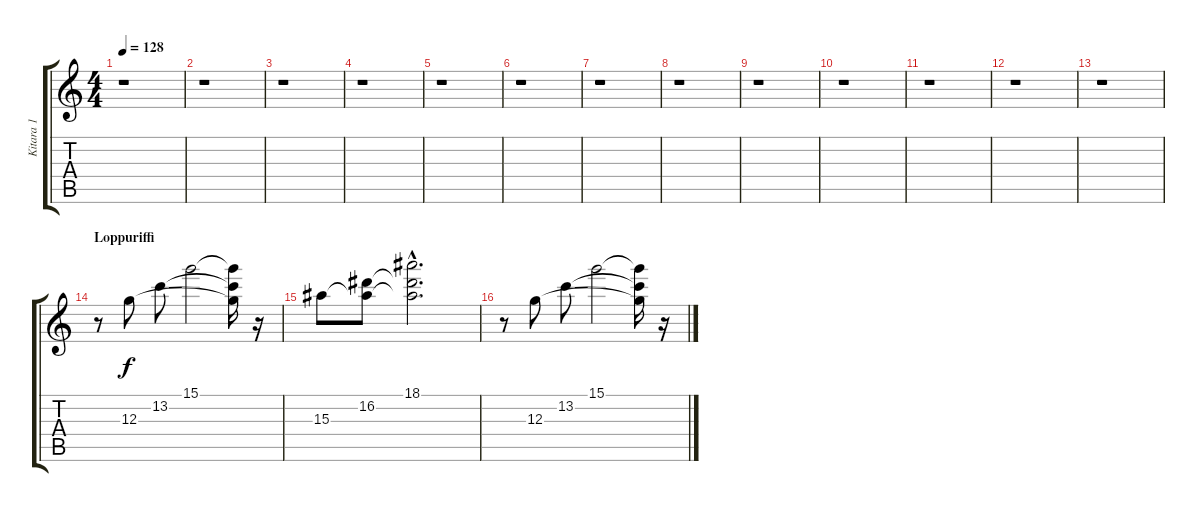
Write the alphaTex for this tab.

\track ("Kitara 1" "Kitara 1") {instrument overdrivenguitar}
\staff {score tabs}
\tuning (E4 B3 G3 D3 A2 D2) {hide}
\ts (4 4)
\tempo 128
\clef g2
\ks c
r.1{dy f} |
r.1 |
r.1 |
r.1 |
r.1 |
r.1 |
r.1 |
r.1 |
r.1 |
r.1 |
r.1 |
r.1 |
r.1 |
\section ("" "Loppuriffi")
r.8 12.3.8 13.2.8 15.1.2 (15.1{t} 13.2{t} 12.3{t}).16 r.16 |
15.3.8 (16.2 15.3{t}).8 (18.1{hac} 16.2{hac t} 15.3{hac t}).2{d} |
r.8 12.3.8 13.2.8 15.1.2 (15.1{t} 13.2{t} 12.3{t}).16 r.16
